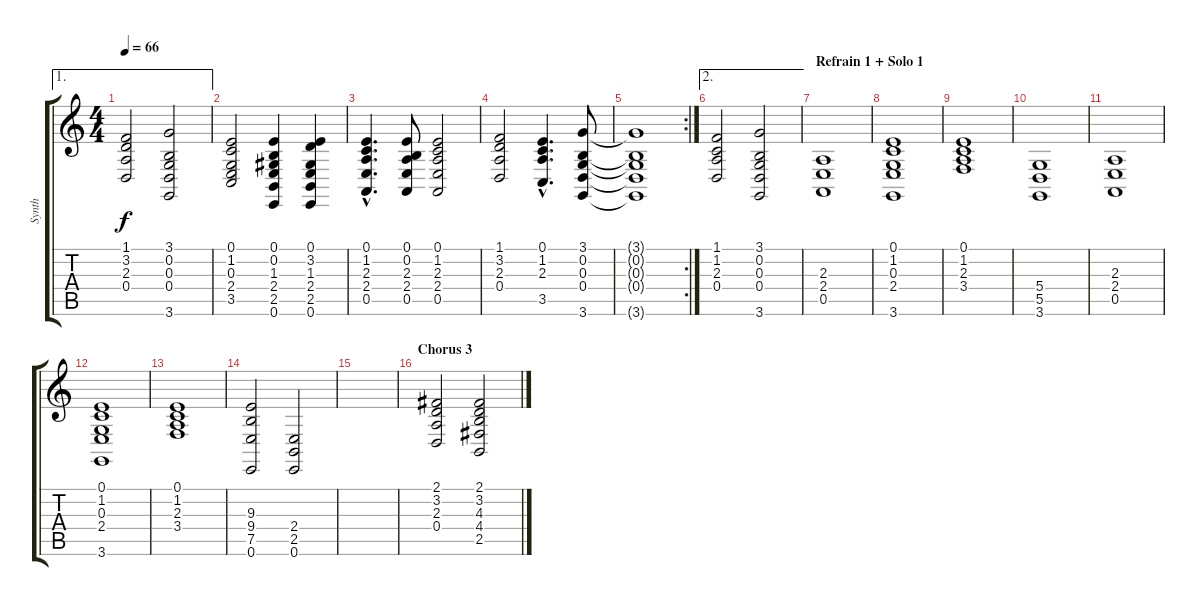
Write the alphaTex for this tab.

\track ("Synth" "Synth") {instrument synthstrings1}
\staff {score tabs}
\tuning (E4 B3 G3 D3 A2 E2) {hide}
\ae 1
\ts (4 4)
\tempo 66
\clef g2
\ks c
(1.1 3.2 2.3 0.4).2{dy f} (3.1 0.2 0.3 0.4 3.6).2 |
(0.1 1.2 0.3 2.4 3.5).2 (0.1 0.2 1.3 2.4 2.5 0.6).4 (0.1 3.2 1.3 2.4 2.5 0.6).4 |
(0.1{hac} 1.2{hac} 2.3{hac} 2.4{hac} 0.5{hac}).4{d} (0.1 0.2 2.3 2.4 0.5).8 (0.1 1.2 2.3 2.4 0.5).2 |
(1.1 3.2 2.3 0.4).2 (0.1{hac} 1.2{hac} 2.3{hac} 3.5{hac}).4{d} (3.1 0.2 0.3 0.4 3.6).8 |
\rc 2
(3.1{t} 0.2{t} 0.3{t} 0.4{t} 3.6{t}).1 |
\ae 2
(1.1 1.2 2.3 0.4).2 (3.1 0.2 0.3 0.4 3.6).2 |
\section ("" "Refrain 1 + Solo 1")
(2.3 2.4 0.5).1 |
(0.1 1.2 0.3 2.4 3.6).1 |
(0.1 1.2 2.3 3.4).1 |
(5.4 5.5 3.6).1 |
(2.3 2.4 0.5).1 |
(0.1 1.2 0.3 2.4 3.6).1 |
(0.1 1.2 2.3 3.4).1 |
(9.3 9.4 7.5 0.6).2 (2.4 2.5 0.6).2 |
|
\section ("" "Chorus 3")
(2.1 3.2 2.3 0.4).2 (2.1 3.2 4.3 4.4 2.5).2
